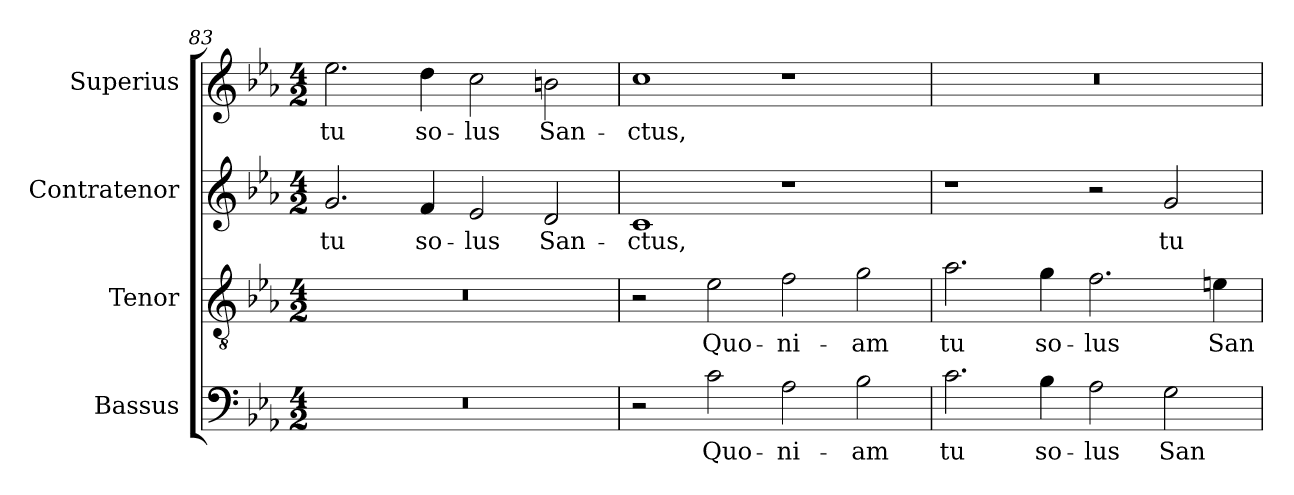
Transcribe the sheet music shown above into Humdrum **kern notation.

**kern	**text	**kern	**text	**kern	**text	**kern	**text
*part4	*part4	*part3	*part3	*part2	*part2	*part1	*part1
*staff4	*staff4	*staff3	*staff3	*staff2	*staff2	*staff1	*staff1
*I"Bassus	*	*I"Tenor	*	*I"Contratenor	*	*I"Superius	*
*I'B.	*	*I'T.	*	*	*	*	*
*clefF4	*	*clefGv2	*	*clefG2	*	*clefG2	*
*	*	*ITrd7c12	*	*ITrd7c12	*	*	*
*k[b-e-a-]	*	*k[b-e-a-]	*	*k[b-e-a-]	*	*k[b-e-a-]	*
*E-:	*	*E-:	*	*E-:	*	*E-:	*
*M4/2	*	*M4/2	*	*M4/2	*	*M4/2	*
=83	=83	=83	=83	=83	=83	=83	=83
!LO:N:vis=1	!	!LO:N:vis=1	!	!	!	!	!
!	!	!	!	!	!LO:LY:b:color=#000000	!	!
!	!	!	!	!	!	!	!LO:LY:b:color=#000000
0r	.	0r	.	2.Gi/	tu	2.ee-i\	tu
!	!	!	!	!	!LO:LY:b:color=#000000	!	!
!	!	!	!	!	!	!	!LO:LY:b:color=#000000
.	.	.	.	4Fi/	so-	4ddi\	so-
!	!	!	!	!	!LO:LY:b:color=#000000	!	!
!	!	!	!	!	!	!	!LO:LY:b:color=#000000
.	.	.	.	2E-i/	-lus	2cci\	-lus
!	!	!	!	!	!LO:LY:b:color=#000000	!	!
!	!	!	!	!	!	!	!LO:LY:b:color=#000000
.	.	.	.	2Di/	San-	2bi\	San-
!!LO:LB:g=z
=84	=84	=84	=84	=84	=84	=84	=84
!	!	!	!	!	!LO:LY:b:color=#000000	!	!
!	!	!	!	!	!	!	!LO:LY:b:color=#000000
2r	.	2r	.	1Ci	-ctus,	1cci	-ctus,
!	!LO:LY:b:color=#000000	!	!	!	!	!	!
!	!	!	!LO:LY:b:color=#000000	!	!	!	!
2ci\	Quo-	2E-i\	Quo-	.	.	.	.
!	!LO:LY:b:color=#000000	!	!	!	!	!	!
!	!	!	!LO:LY:b:color=#000000	!	!	!	!
2A-i\	-ni-	2Fi\	-ni-	1r	.	1r	.
!	!LO:LY:b:color=#000000	!	!	!	!	!	!
!	!	!	!LO:LY:b:color=#000000	!	!	!	!
2B-i\	-am	2Gi\	-am	.	.	.	.
=85	=85	=85	=85	=85	=85	=85	=85
!	!LO:LY:b:color=#000000	!	!	!	!	!	!
!	!	!	!LO:LY:b:color=#000000	!	!	!LO:N:vis=1	!
2.ci\	tu	2.A-i\	tu	1r	.	0r	.
!	!LO:LY:b:color=#000000	!	!	!	!	!	!
!	!	!	!LO:LY:b:color=#000000	!	!	!	!
4B-i\	so-	4Gi\	so-	.	.	.	.
!	!LO:LY:b:color=#000000	!	!	!	!	!	!
!	!	!	!LO:LY:b:color=#000000	!	!	!	!
2A-i\	-lus	2.Fi\	-lus	2r	.	.	.
!	!LO:LY:b:color=#000000	!	!	!	!	!	!
!	!	!	!	!	!LO:LY:b:color=#000000	!	!
2Gi\	San-	.	.	2Gi/	tu	.	.
!	!	!	!LO:LY:b:color=#000000	!	!	!	!
.	.	4Ei\	San-	.	.	.	.
=	=	=	=	=	=	=	=
*-	*-	*-	*-	*-	*-	*-	*-
